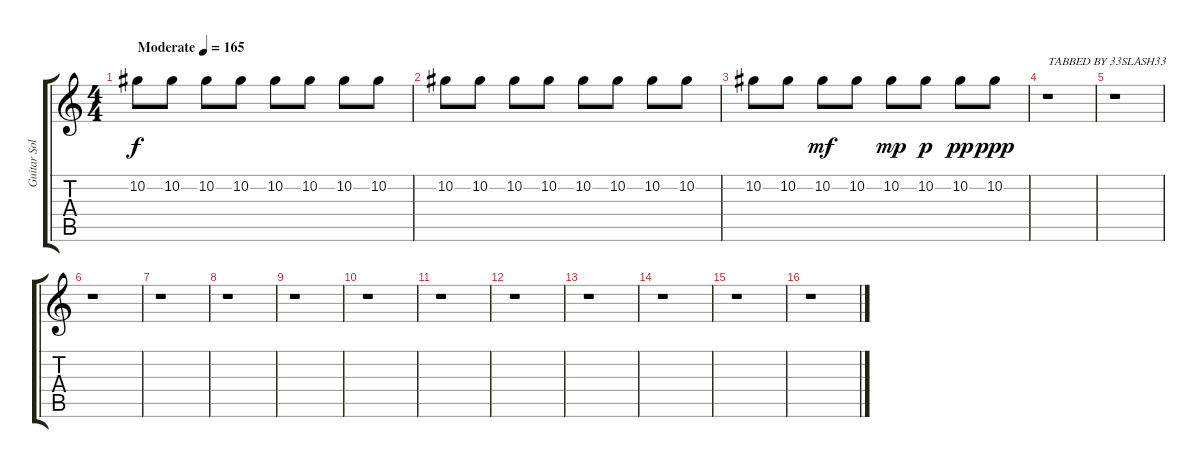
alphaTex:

\track ("Guitar Solo" "Guitar Sol") {instrument distortionguitar}
\staff {score tabs}
\tuning (Eb4 Bb3 Gb3 Db3 Ab2 Db2) {hide}
\ts (4 4)
\tempo (165 "Moderate")
\clef g2
\ks c
10.2.8{dy f instrument distortionguitar} 10.2.8 10.2.8 10.2.8 10.2.8 10.2.8 10.2.8 10.2.8 |
10.2.8 10.2.8 10.2.8 10.2.8 10.2.8 10.2.8 10.2.8 10.2.8 |
10.2.8 10.2.8 10.2.8{dy mf} 10.2.8 10.2.8{dy mp} 10.2.8{dy p} 10.2.8{dy pp} 10.2.8{dy ppp} |
r.1{txt "TABBED BY 33SLASH33"} |
r.1 |
r.1 |
r.1 |
r.1 |
r.1 |
r.1 |
r.1 |
r.1 |
r.1 |
r.1 |
r.1 |
r.1
